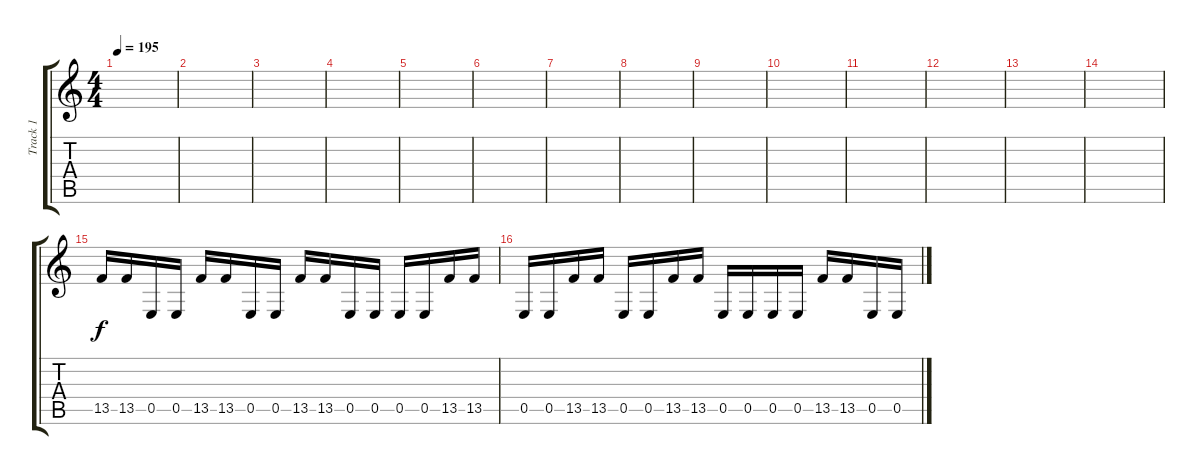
\track ("Track 1" "Track 1") {instrument distortionguitar}
\staff {score tabs}
\tuning (B3 Gb3 D3 A2 E2 B1) {hide}
\ts (4 4)
\tempo 195
\clef g2
\ks c
|
|
|
|
|
|
|
|
|
|
|
|
|
|
13.5.16{volume 16} 13.5.16 0.5.16 0.5.16 13.5.16 13.5.16 0.5.16 0.5.16 13.5.16 13.5.16 0.5.16 0.5.16 0.5.16 0.5.16 13.5.16 13.5.16 |
0.5.16 0.5.16 13.5.16 13.5.16 0.5.16 0.5.16 13.5.16 13.5.16 0.5.16 0.5.16 0.5.16 0.5.16 13.5.16 13.5.16 0.5.16 0.5.16
